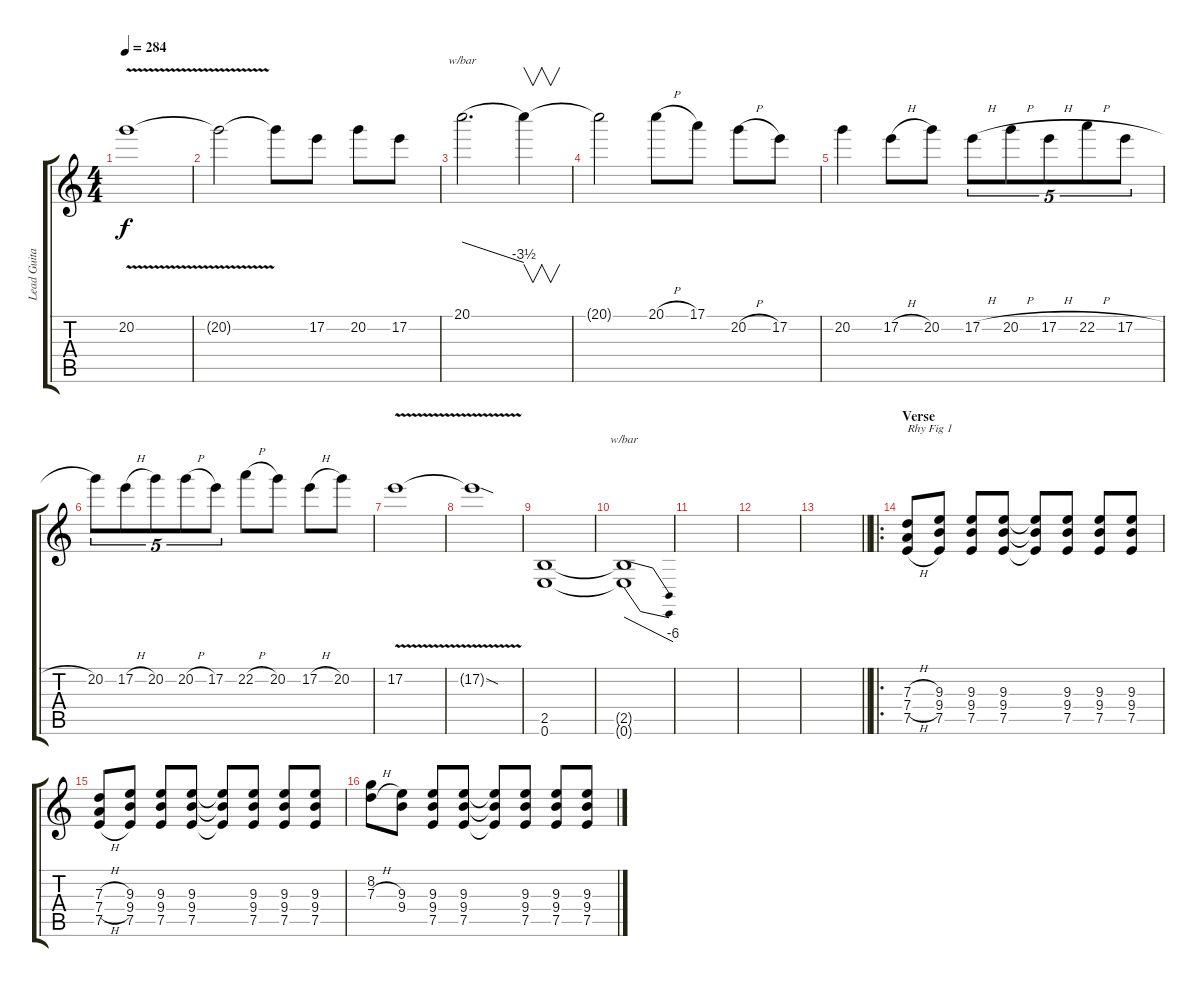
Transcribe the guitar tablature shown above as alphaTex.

\track ("Lead Guitar 2" "Lead Guita") {instrument overdrivenguitar}
\staff {score tabs}
\tuning (E4 B3 G3 D3 A2 E2) {hide}
\ts (4 4)
\tempo 284
\clef g2
\ks c
20.2{v}.1{dy f} |
20.2{t}.2 20.2{t}.8 17.2.8 20.2.8 17.2.8 |
20.1.2{d tbe (dive default 0 0 60 -14)} 20.1{t}.4{v} |
20.1{t}.2 20.1{h}.8 17.1.8 20.2{h}.8 17.2.8 |
20.2.4 17.2{h}.8 20.2.8 17.2{h}.8{tu (5 4)} 20.2{h}.8{tu (5 4)} 17.2{h}.8{tu (5 4)} 22.2{h}.8{tu (5 4)} 17.2{h}.8{tu (5 4)} |
20.2.8{tu (5 4)} 17.2{h}.8{tu (5 4)} 20.2.8{tu (5 4)} 20.2{h}.8{tu (5 4)} 17.2.8{tu (5 4)} 22.2{h}.8 20.2.8 17.2{h}.8 20.2.8 |
17.2{v}.1 |
17.2{sod t}.1 |
(2.5 0.6).1 |
(2.5{t} 0.6{t}).1{tbe (dive default 0 0 60 -24)} |
|
|
\barLineRight lightlight
|
\ro
\section ("" "Verse")
(7.3{h} 7.4{h} 7.5{h}).8{txt "Rhy Fig 1"} (9.3 9.4 7.5).8 (9.3 9.4 7.5).8 (9.3 9.4 7.5).8 (9.3{t} 9.4{t} 7.5{t}).8 (9.3 9.4 7.5).8 (9.3 9.4 7.5).8 (9.3 9.4 7.5).8 |
(7.3{h} 7.4{h} 7.5{h}).8 (9.3 9.4 7.5).8 (9.3 9.4 7.5).8 (9.3 9.4 7.5).8 (9.3{t} 9.4{t} 7.5{t}).8 (9.3 9.4 7.5).8 (9.3 9.4 7.5).8 (9.3 9.4 7.5).8 |
(8.2 7.3{h}).8 (9.3 9.4).8 (9.3 9.4 7.5).8 (9.3 9.4 7.5).8 (9.3{t} 9.4{t} 7.5{t}).8 (9.3 9.4 7.5).8 (9.3 9.4 7.5).8 (9.3 9.4 7.5).8
